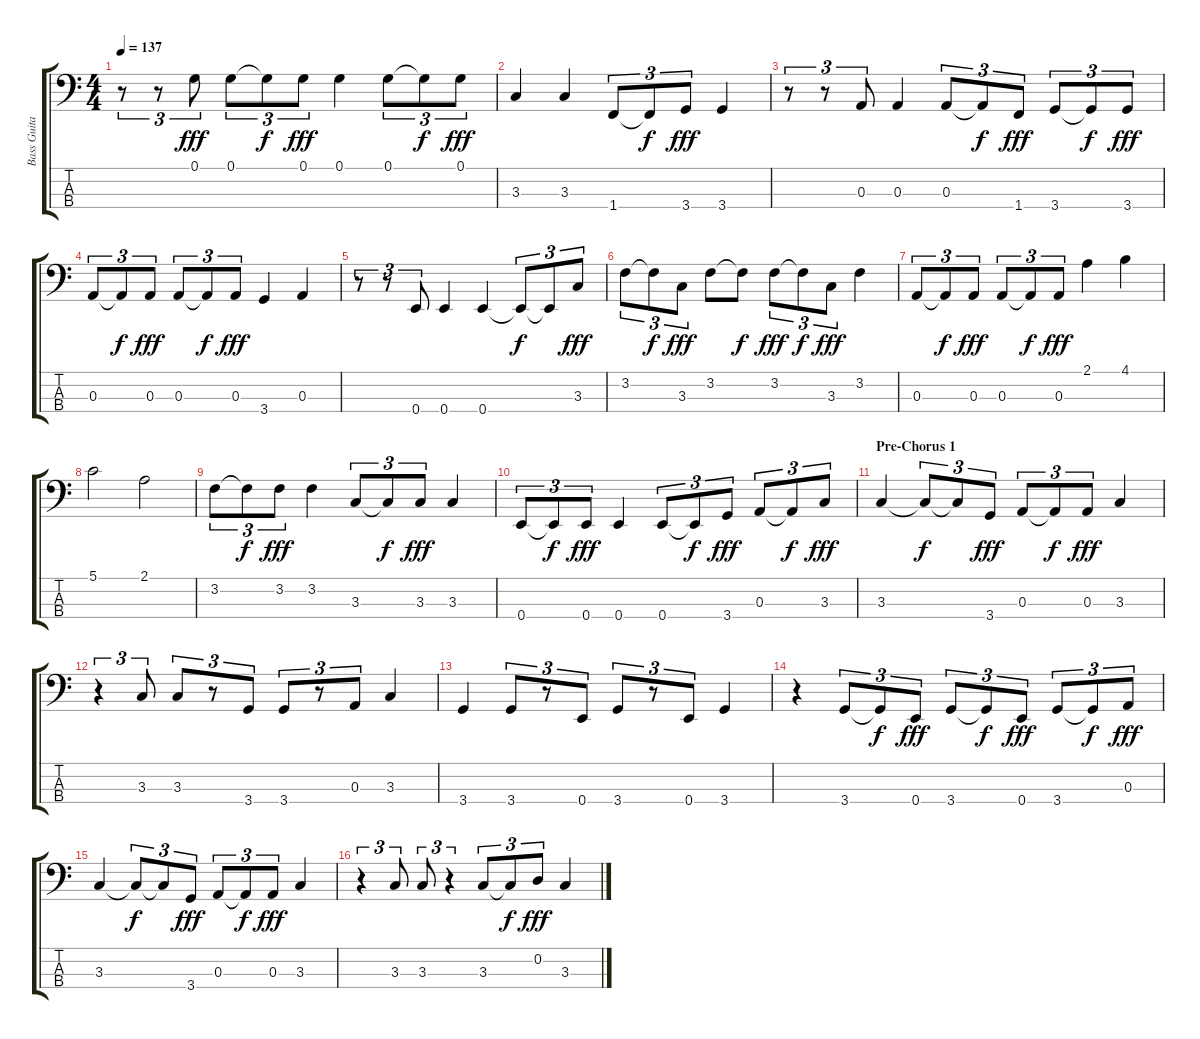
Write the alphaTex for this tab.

\track ("Bass Guitar" "Bass Guita") {instrument electricbassfinger}
\staff {score tabs}
\tuning (G2 D2 A1 E1) {hide}
\ts (4 4)
\tempo 137
\clef f4
\ks c
r.8{tu (3 2) dy fff} r.8{tu (3 2)} 0.1.8{tu (3 2)} 0.1.8{tu (3 2)} 0.1{t}.8{tu (3 2) dy f} 0.1.8{tu (3 2) dy fff} 0.1.4 0.1.8{tu (3 2)} 0.1{t}.8{tu (3 2) dy f} 0.1.8{tu (3 2) dy fff} |
3.3.4 3.3.4 1.4.8{tu (3 2)} 1.4{t}.8{tu (3 2) dy f} 3.4.8{tu (3 2) dy fff} 3.4.4 |
r.8{tu (3 2)} r.8{tu (3 2)} 0.3.8{tu (3 2)} 0.3.4 0.3.8{tu (3 2)} 0.3{t}.8{tu (3 2) dy f} 1.4.8{tu (3 2) dy fff} 3.4.8{tu (3 2)} 3.4{t}.8{tu (3 2) dy f} 3.4.8{tu (3 2) dy fff} |
0.3.8{tu (3 2)} 0.3{t}.8{tu (3 2) dy f} 0.3.8{tu (3 2) dy fff} 0.3.8{tu (3 2)} 0.3{t}.8{tu (3 2) dy f} 0.3.8{tu (3 2) dy fff} 3.4.4 0.3.4 |
r.8{tu (3 2)} r.8{tu (3 2)} 0.4.8{tu (3 2)} 0.4.4 0.4.4 0.4{t}.8{tu (3 2) dy f} 0.4{t}.8{tu (3 2)} 3.3.8{tu (3 2) dy fff} |
3.2.8{tu (3 2)} 3.2{t}.8{tu (3 2) dy f} 3.3.8{tu (3 2) dy fff} 3.2.8 3.2{t}.8{dy f} 3.2.8{tu (3 2) dy fff} 3.2{t}.8{tu (3 2) dy f} 3.3.8{tu (3 2) dy fff} 3.2.4 |
0.3.8{tu (3 2)} 0.3{t}.8{tu (3 2) dy f} 0.3.8{tu (3 2) dy fff} 0.3.8{tu (3 2)} 0.3{t}.8{tu (3 2) dy f} 0.3.8{tu (3 2) dy fff} 2.1.4 4.1.4 |
5.1.2 2.1.2 |
3.2.8{tu (3 2)} 3.2{t}.8{tu (3 2) dy f} 3.2.8{tu (3 2) dy fff} 3.2.4 3.3.8{tu (3 2)} 3.3{t}.8{tu (3 2) dy f} 3.3.8{tu (3 2) dy fff} 3.3.4 |
0.4.8{tu (3 2)} 0.4{t}.8{tu (3 2) dy f} 0.4.8{tu (3 2) dy fff} 0.4.4 0.4.8{tu (3 2)} 0.4{t}.8{tu (3 2) dy f} 3.4.8{tu (3 2) dy fff} 0.3.8{tu (3 2)} 0.3{t}.8{tu (3 2) dy f} 3.3.8{tu (3 2) dy fff} |
\section ("" "Pre-Chorus 1")
3.3.4 3.3{t}.8{tu (3 2) dy f} 3.3{t}.8{tu (3 2)} 3.4.8{tu (3 2) dy fff} 0.3.8{tu (3 2)} 0.3{t}.8{tu (3 2) dy f} 0.3.8{tu (3 2) dy fff} 3.3.4 |
r.4{tu (3 2)} 3.3.8{tu (3 2)} 3.3.8{tu (3 2)} r.8{tu (3 2)} 3.4.8{tu (3 2)} 3.4.8{tu (3 2)} r.8{tu (3 2)} 0.3.8{tu (3 2)} 3.3.4 |
3.4.4 3.4.8{tu (3 2)} r.8{tu (3 2)} 0.4.8{tu (3 2)} 3.4.8{tu (3 2)} r.8{tu (3 2)} 0.4.8{tu (3 2)} 3.4.4 |
r.4 3.4.8{tu (3 2)} 3.4{t}.8{tu (3 2) dy f} 0.4.8{tu (3 2) dy fff} 3.4.8{tu (3 2)} 3.4{t}.8{tu (3 2) dy f} 0.4.8{tu (3 2) dy fff} 3.4.8{tu (3 2)} 3.4{t}.8{tu (3 2) dy f} 0.3.8{tu (3 2) dy fff} |
3.3.4 3.3{t}.8{tu (3 2) dy f} 3.3{t}.8{tu (3 2)} 3.4.8{tu (3 2) dy fff} 0.3.8{tu (3 2)} 0.3{t}.8{tu (3 2) dy f} 0.3.8{tu (3 2) dy fff} 3.3.4 |
r.4{tu (3 2)} 3.3.8{tu (3 2)} 3.3.8{tu (3 2)} r.4{tu (3 2)} 3.3.8{tu (3 2)} 3.3{t}.8{tu (3 2) dy f} 0.2.8{tu (3 2) dy fff} 3.3.4
